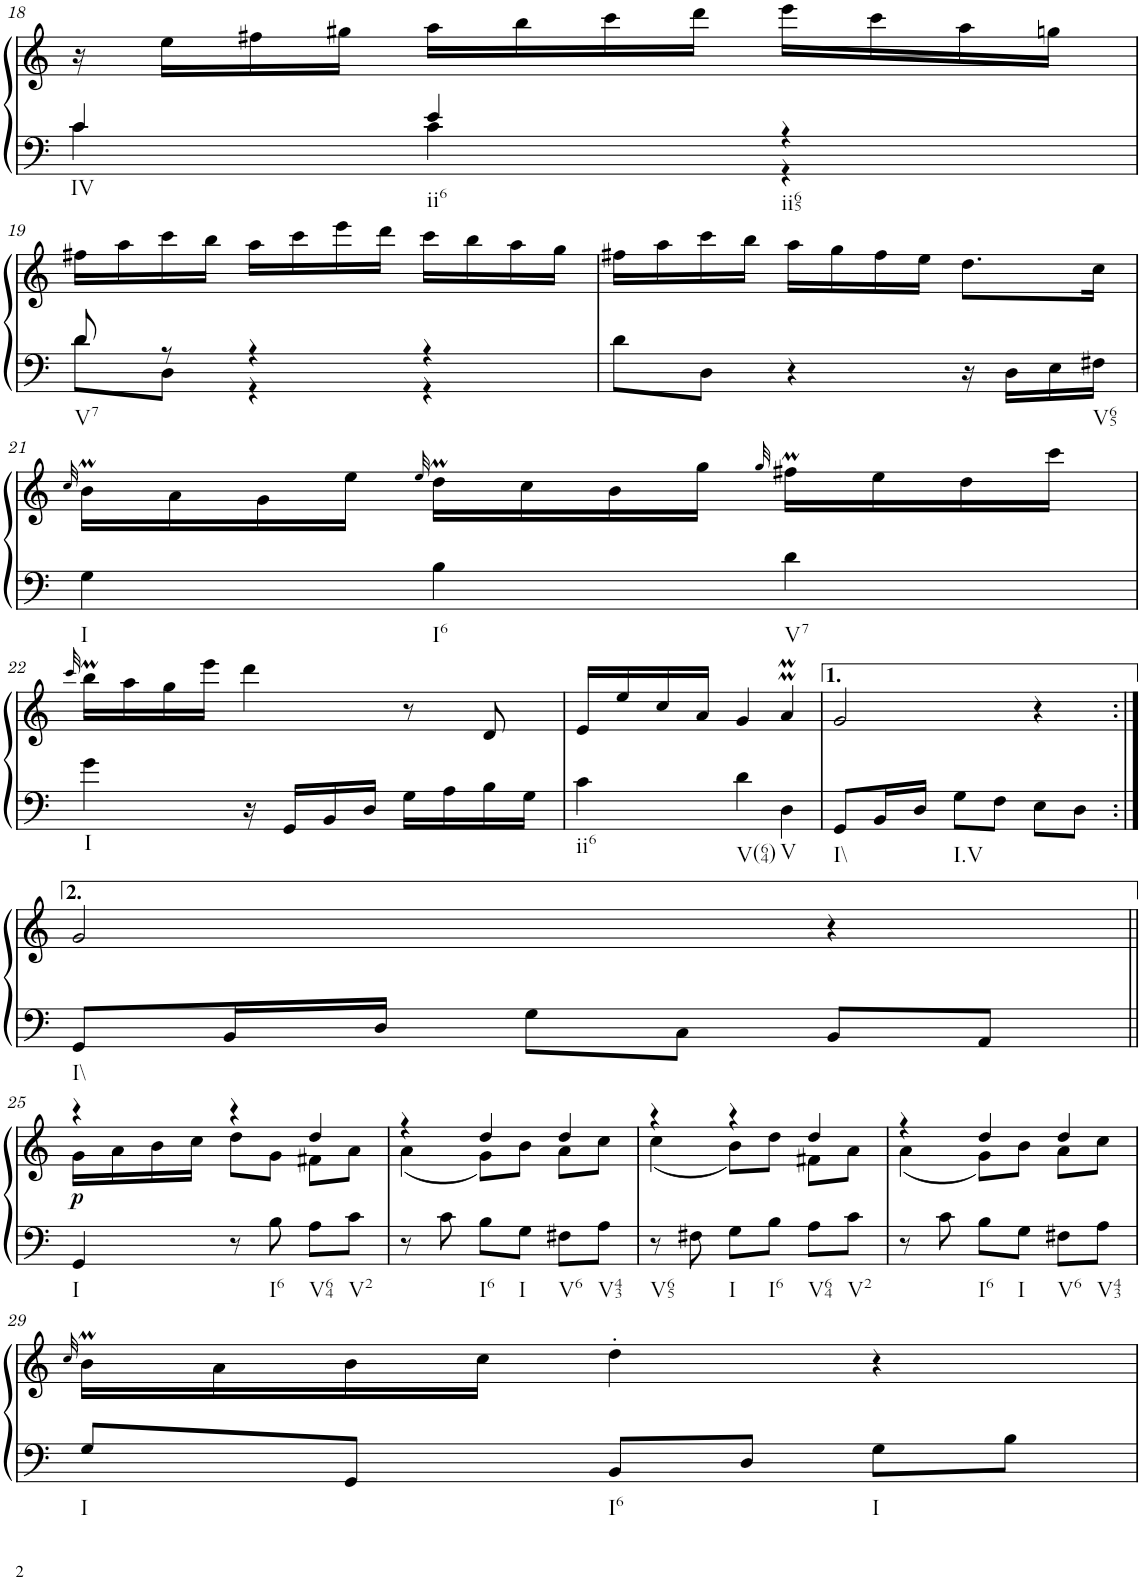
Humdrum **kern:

**kern	**kern	**dynam
*part1	*part1	*part1
*staff2	*staff1	*staff1/2
*I"unbenannt1	*	*
!!LO:PB:g=z
*clefF4	*clefG2	*
*k[]	*k[]	*
*M3/4	*M3/4	*
=18	=18	=18
*^	*	*
!LO:TX:b:t=IV	!	!	!
4c/	4c\	16r	.
.	.	16ee\LL	.
.	.	16ff#X\	.
.	.	16gg#X\JJ	.
!LO:TX:b:t=ii6	!	!	!
4e/	4c\	16aa\LL	.
.	.	16bb\	.
.	.	16ccc\	.
.	.	16ddd\JJ	.
!LO:TX:b:t=ii65	!	!	!
4r	4r	16eee\LL	.
.	.	16ccc\	.
.	.	16aa\	.
.	.	16ggn\JJ	.
!!LO:LB:g=z
=19	=19	=19	=19
!LO:TX:b:t=V7	!	!	!
8d/	8d\L	16ff#X\LL	.
.	.	16aa\	.
8r	8D\J	16ccc\	.
.	.	16bb\JJ	.
4r	4r	16aa\LL	.
.	.	16ccc\	.
.	.	16eee\	.
.	.	16ddd\JJ	.
4r	4r	16ccc\LL	.
.	.	16bb\	.
.	.	16aa\	.
.	.	16gg\JJ	.
*v	*v	*	*
=20	=20	=20
8d\L	16ff#X\LL	.
.	16aa\	.
8D\J	16ccc\	.
.	16bb\JJ	.
4r	16aa\LL	.
.	16gg\	.
.	16ff#\	.
.	16ee\JJ	.
16r	8.dd\L	.
16D\LL	.	.
16E\	.	.
!LO:TX:b:t=V65	!	!
16F#X\JJ	16cc\Jk	.
!!LO:LB:g=z
=21	=21	=21
.	32qcc/	.
!LO:TX:b:t=I	!	!
4G\	16bm\LL	.
.	16a\	.
.	16g\	.
.	16ee\JJ	.
.	32qee/	.
!LO:TX:b:t=I6	!	!
4B\	16ddM\LL	.
.	16cc\	.
.	16b\	.
.	16gg\JJ	.
.	32qgg/	.
!LO:TX:b:t=V7	!	!
4d\	16ff#Xm\LL	.
.	16ee\	.
.	16dd\	.
.	16ccc\JJ	.
!!LO:LB:g=z
=22	=22	=22
.	32qccc/	.
!LO:TX:b:t=I	!	!
4g\	16bbm\LL	.
.	16aa\	.
.	16gg\	.
.	16eee\JJ	.
16r	4ddd\	.
16GG/LL	.	.
16BB/	.	.
16D/JJ	.	.
16G\LL	8r	.
16A\	.	.
16B\	8d/	.
16G\JJ	.	.
=23	=23	=23
!LO:TX:b:t=ii6	!	!
4c\	16e/LL	.
.	16ee/	.
.	16cc/	.
.	16a/JJ	.
!LO:TX:b:t=V(64)	!	!
4d\	4g/	.
!LO:TX:b:t=V	!	!
4D\	4aMM/	.
=24	=24	=24
!LO:TX:b:t=I\\	!	!
8GG/L	2g/	.
16BB/L	.	.
16D/JJ	.	.
!LO:TX:b:t=I.V	!	!
8G\L	.	.
8F\J	.	.
8E\L	4r	.
8D\J	.	.
!!LO:LB:g=z
=24X1:|!	=24X1:|!	=24X1:|!
!LO:TX:b:t=I\\	!	!
8GG/L	2g/	.
16BB/L	.	.
16D/JJ	.	.
8G\L	.	.
8C\J	.	.
8BB/L	4r	.
8AA/J	.	.
!!LO:LB:g=z
=25||	=25||	=25||
*	*^	*
!LO:TX:b:t=I	!	!	!
!	!	!	!LO:DY:b
4GG/	4r	16g\LL	p
.	.	16a\	.
.	.	16b\	.
.	.	16cc\JJ	.
8r	4r	8dd\L	.
!LO:TX:b:t=I6	!	!	!
8B\	.	8g\J	.
!LO:TX:b:t=V64	!	!	!
8A\L	4dd/	8f#X\L	.
!LO:TX:b:t=V2	!	!	!
8c\J	.	8a\J	.
=26	=26	=26	=26
8r	4r	(4a\	.
8c\	.	.	.
!LO:TX:b:t=I6	!	!	!
8B\L	4dd/	8g\L)	.
!LO:TX:b:t=I	!	!	!
8G\J	.	8b\J	.
!LO:TX:b:t=V6	!	!	!
8F#X\L	4dd/	8a\L	.
!LO:TX:b:t=V43	!	!	!
8A\J	.	8cc\J	.
=27	=27	=27	=27
!LO:TX:b:t=V65	!	!	!
8r	4r	(4cc\	.
8F#X\	.	.	.
!LO:TX:b:t=I	!	!	!
8G\L	4r	8b\L)	.
!LO:TX:b:t=I6	!	!	!
8B\J	.	8dd\J	.
!LO:TX:b:t=V64	!	!	!
8A\L	4dd/	8f#X\L	.
!LO:TX:b:t=V2	!	!	!
8c\J	.	8a\J	.
=28	=28	=28	=28
8r	4r	(4a\	.
8c\	.	.	.
!LO:TX:b:t=I6	!	!	!
8B\L	4dd/	8g\L)	.
!LO:TX:b:t=I	!	!	!
8G\J	.	8b\J	.
!LO:TX:b:t=V6	!	!	!
8F#X\L	4dd/	8a\L	.
!LO:TX:b:t=V43	!	!	!
8A\J	.	8cc\J	.
*	*v	*v	*
!!LO:LB:g=z
=29	=29	=29
.	32qcc/	.
!LO:TX:b:t=I	!	!
8G/L	16bm\LL	.
.	16a\	.
8GG/J	16b\	.
.	16cc\JJ	.
!LO:TX:b:t=I6	!	!
8BB/L	4dd'\	.
8D/J	.	.
!LO:TX:b:t=I	!	!
8G\L	4r	.
8B\J	.	.
=	=	=
*-	*-	*-
